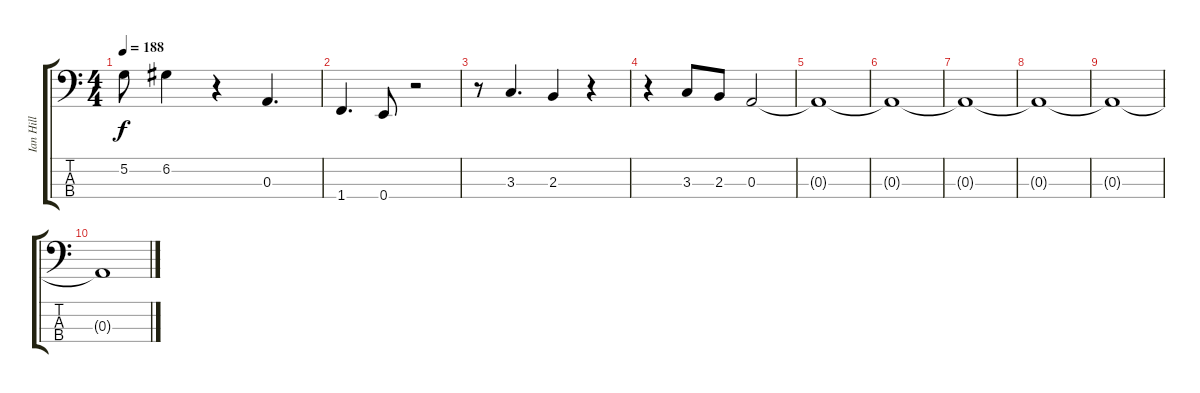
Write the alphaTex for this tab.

\track ("Ian Hill" "Ian Hill") {instrument electricbasspick}
\staff {score tabs}
\tuning (G2 D2 A1 E1) {hide}
\ts (4 4)
\tempo 188
\clef f4
\ks c
5.2{t}.8{dy f} 6.2.4 r.4 0.3.4{d} |
1.4.4{d} 0.4.8 r.2 |
r.8 3.3.4{d} 2.3.4 r.4 |
r.4 3.3.8 2.3.8 0.3.2 |
0.3{t}.1 |
0.3{t}.1 |
0.3{t}.1 |
0.3{t}.1 |
0.3{t}.1 |
0.3{t}.1
